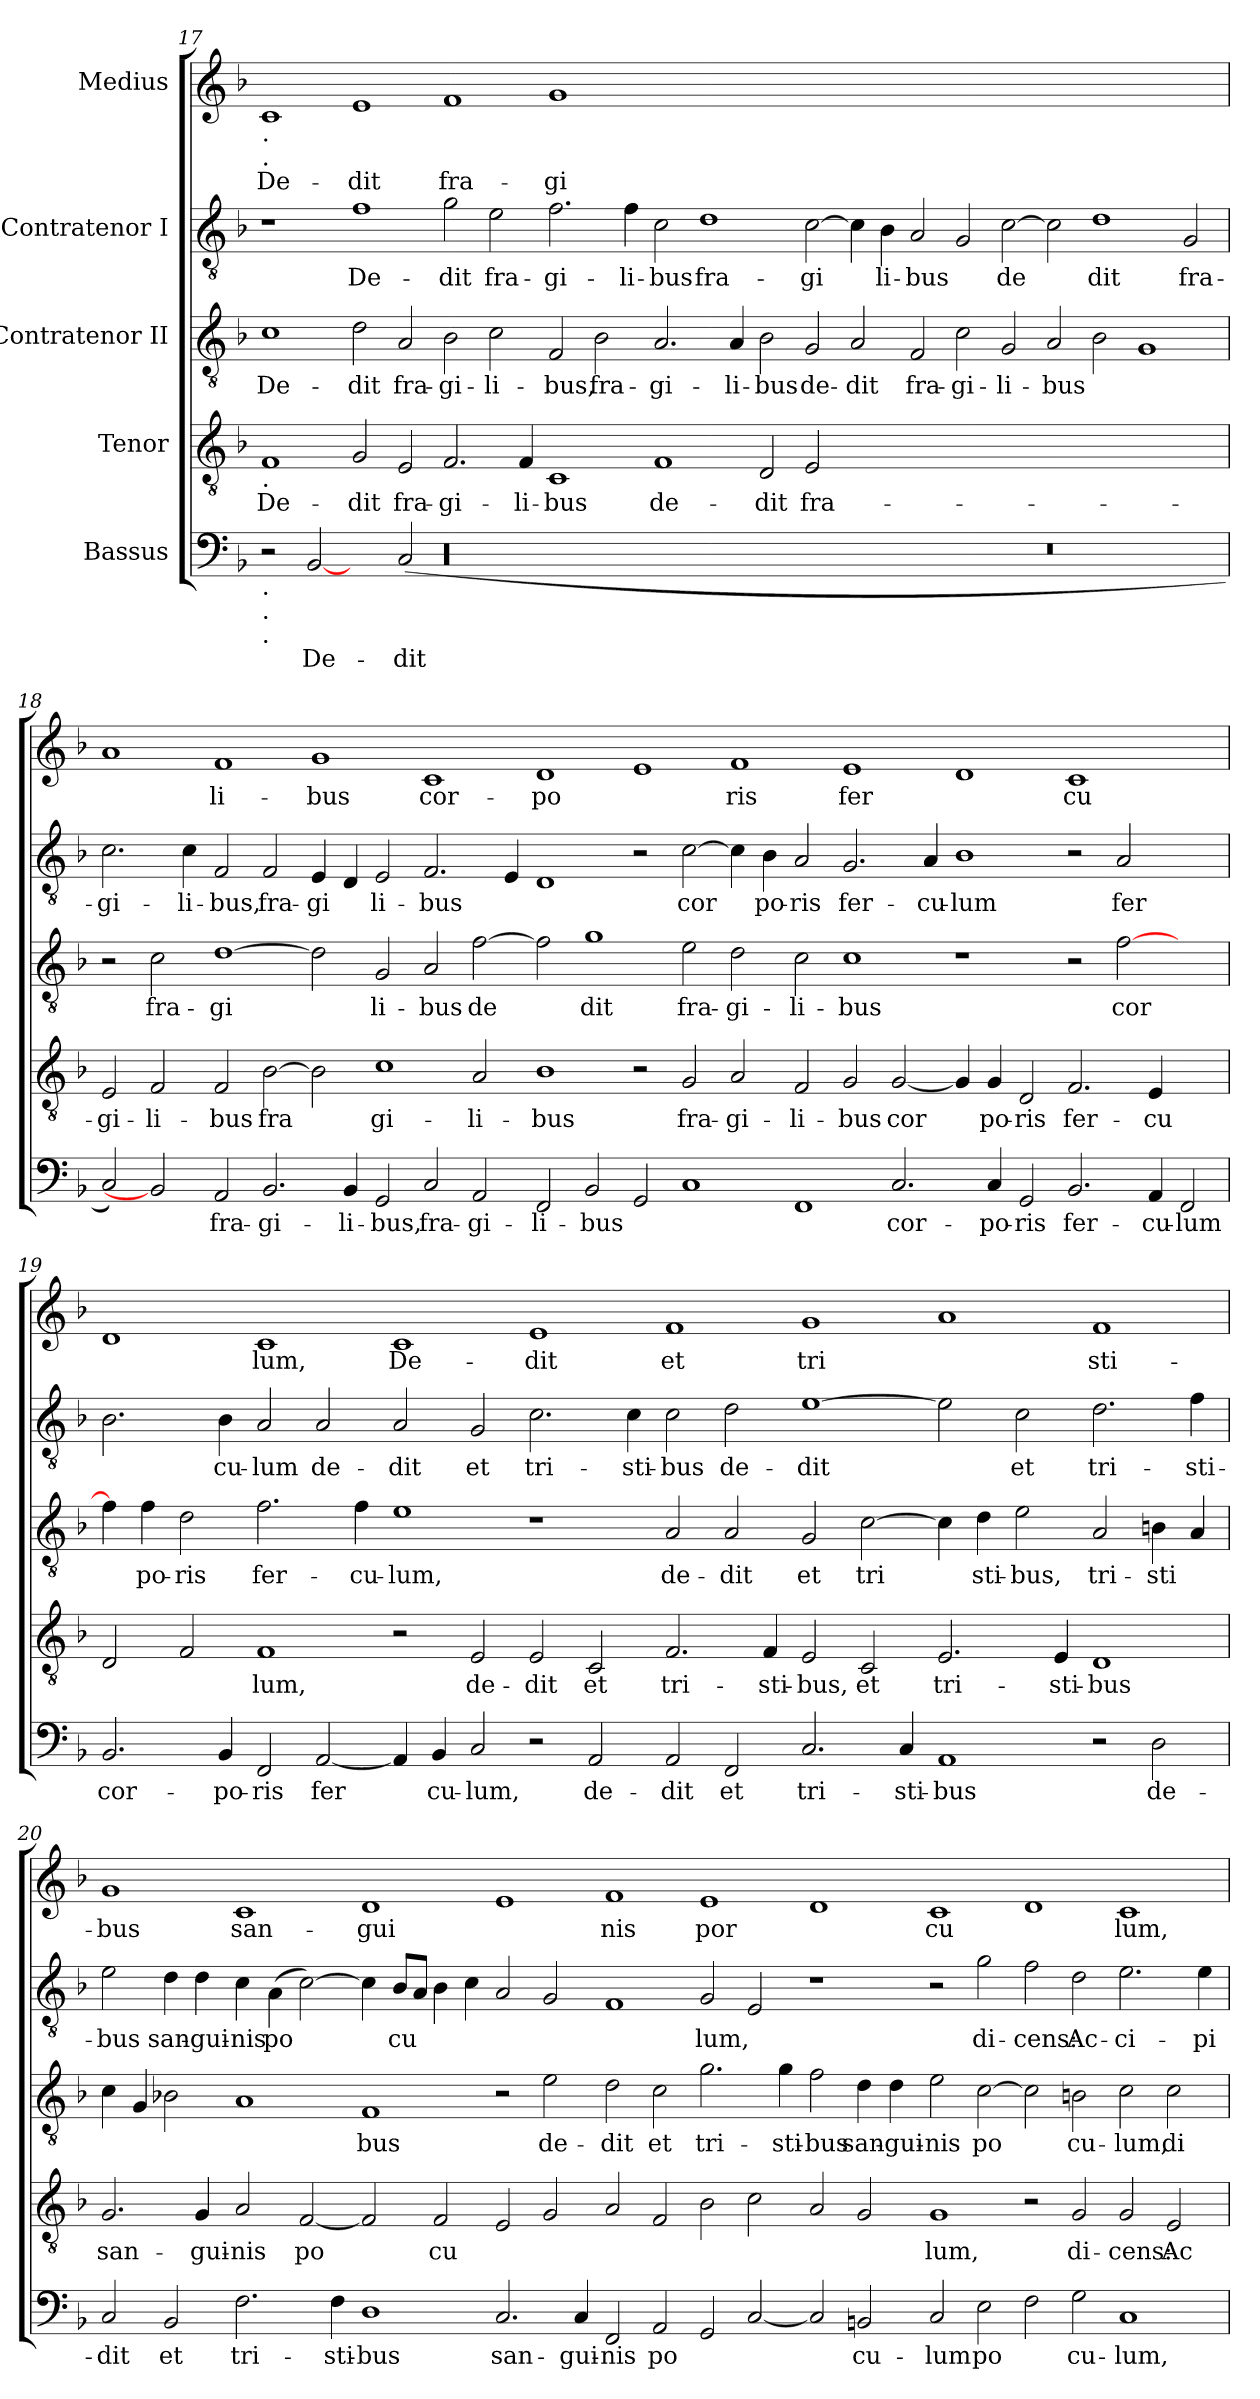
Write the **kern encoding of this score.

**kern	**text	**kern	**text	**kern	**text	**kern	**text	**kern	**text
*part5	*part5	*part4	*part4	*part3	*part3	*part2	*part2	*part1	*part1
*staff5	*staff5	*staff4	*staff4	*staff3	*staff3	*staff2	*staff2	*staff1	*staff1
*I"Bassus	*	*I"Tenor	*	*I"Contratenor II	*	*I"Contratenor I	*	*I"Medius	*
!!LO:LB:g=z
*clefF4	*	*clefGv2	*	*clefGv2	*	*clefGv2	*	*clefG2	*
*k[b-]	*	*k[b-]	*	*k[b-]	*	*k[b-]	*	*k[b-]	*
*F:	*	*F:	*	*F:	*	*F:	*	*F:	*
=17	=17	=17	=17	=17	=17	=17	=17	=17	=17
!	!	!	!	!	!	!	!	!LO:TX:b:t=.	!
!	!	!	!	!	!	!	!	!LO:TX:b:t=.	!
!	!	!LO:TX:b:t=.	!	!	!	!	!	!	!
!LO:TX:b:t=.	!	!	!	!	!	!	!	!	!
!LO:TX:b:t=.	!	!	!	!	!	!	!	!	!
!LO:TX:b:t=.	!	!	!	!	!	!	!	!	!
!	!	!	!LO:LY:b:cj	!	!LO:LY:b:cj	!	!	!	!LO:LY:b:cj
2r	.	1F	De-	1c	De-	1r	.	1c	-De-
!	!LO:LY:b:cj	!	!	!	!	!	!	!	!
[2BB-	De-	.	.	.	.	.	.	.	.
!	!	!	!LO:LY:b:cj	!	!LO:LY:b:cj	!	!LO:LY:b:cj	!	!LO:LY:b:cj
2ryy	.	2G/	-dit	2d\	-dit	1f	De-	1e	-dit
!	!LO:LY:b:cj	!	!LO:LY:b:cj	!	!LO:LY:b:cj	!	!	!	!
(<2C/	-dit	2E/	fra-	2A/	fra-	.	.	.	.
!	!	!	!LO:LY:b:cj	!	!LO:LY:b:cj	!	!LO:LY:b:cj	!	!LO:LY:b:cj
00.r	.	2.F/	-gi-	2B-\	-gi-	2g\	-dit	1f	fra-
!	!	!	!	!	!LO:LY:b:cj	!	!LO:LY:b:cj	!	!
.	.	.	.	2c\	-li-	2e\	fra-	.	.
!	!	!	!LO:LY:b:cj	!	!	!	!	!	!
.	.	4F/	-li-	.	.	.	.	.	.
!	!	!	!LO:LY:b:cj	!	!LO:LY:b:cj	!	!LO:LY:b:cj	!	!LO:LY:b:cj
.	.	1C	-bus	2F/	-bus,	2.f\	-gi-	1g	-gi-
!	!	!	!	!	!LO:LY:b:cj	!	!	!	!
.	.	.	.	2B-\	fra-	.	.	.	.
!	!	!	!	!	!	!	!LO:LY:b:cj	!	!
.	.	.	.	.	.	4f\	-li-	.	.
!	!	!	!LO:LY:b:cj	!	!LO:LY:b:cj	!	!LO:LY:b:cj	!	!
.	.	1F	de-	2.A/	-gi-	2c\	-bus	00.ryy	.
!	!	!	!	!	!	!	!LO:LY:b:cj	!	!
.	.	.	.	.	.	1d	fra-	.	.
!	!	!	!	!	!LO:LY:b:cj	!	!	!	!
.	.	.	.	4A/	-li-	.	.	.	.
!	!	!	!LO:LY:b:cj	!	!LO:LY:b:cj	!	!	!	!
.	.	2D/	-dit	2B-\	-bus	.	.	.	.
!	!	!	!LO:LY:b:cj	!	!LO:LY:b:cj	!	!LO:LY:b:cj	!	!
.	.	2E/	fra-	2G/	de-	[>2c\	-gi-	.	.
!	!	!	!	!	!LO:LY:b:cj	!	!LO:LY:b:cj	!	!
.	.	00ryy	.	2A/	-dit	4c\]	--	.	.
!	!	!	!	!	!	!	!LO:LY:b:cj	!	!
.	.	.	.	.	.	4B-\	-li-	.	.
!	!	!	!	!	!LO:LY:b:cj	!	!LO:LY:b:cj	!	!
.	.	.	.	2F/	fra-	2A/	-bus	.	.
!	!	!	!	!	!LO:LY:b:cj	!	!LO:LY:b:cj	!	!
.	.	.	.	2c\	-gi-	2G/	.	.	.
!	!	!	!	!	!LO:LY:b:cj	!	!LO:LY:b:cj	!	!
.	.	.	.	2G/	-li-	[>2c\	de-	.	.
!	!	!	!	!	!LO:LY:b:cj	!	!LO:LY:b:cj	!	!
0r	.	.	.	2A/	-bus	2c\]	--	.	.
!	!	!	!	!	!LO:LY:b:cj	!	!LO:LY:b:cj	!	!
.	.	.	.	2B-\	.	1d	-dit	.	.
!	!	!	!	!	!LO:LY:b:cj	!	!	!	!
.	.	.	.	1G	.	.	.	.	.
!	!	!	!	!	!	!	!LO:LY:b:cj	!	!
.	.	.	.	.	.	2G/	fra-	.	.
!!LO:PB:g=z
=18	=18	=18	=18	=18	=18	=18	=18	=18	=18
!	!LO:LY:b:cj	!	!LO:LY:b:cj	!	!	!	!LO:LY:b:cj	!	!LO:LY:b:cj
2C/)	.	2E/	-gi-	2r	.	2.c\	-gi-	1a	--
!	!	!	!LO:LY:b:cj	!	!LO:LY:b:cj	!	!	!	!
2BB-]	.	2F/	-li-	2c\	fra-	.	.	.	.
!	!	!	!	!	!	!	!LO:LY:b:cj	!	!
.	.	.	.	.	.	4c\	-li-	.	.
!	!LO:LY:b:cj	!	!LO:LY:b:cj	!	!LO:LY:b:cj	!	!LO:LY:b:cj	!	!LO:LY:b:cj
2AA/	fra-	2F/	-bus	[>1d	-gi-	2F/	-bus,	1f	-li-
!	!LO:LY:b:cj	!	!LO:LY:b:cj	!	!	!	!LO:LY:b:cj	!	!
2.BB-/	-gi-	[>2B-\	fra-	.	.	2F/	fra-	.	.
!	!	!	!LO:LY:b:cj	!	!LO:LY:b:cj	!	!LO:LY:b:cj	!	!LO:LY:b:cj
.	.	2B-\]	--	2d\]	--	4E/	-gi-	1g	-bus
!	!LO:LY:b:cj	!	!	!	!	!	!LO:LY:b:cj	!	!
4BB-/	-li-	.	.	.	.	4D/	--	.	.
!	!LO:LY:b:cj	!	!LO:LY:b:cj	!	!LO:LY:b:cj	!	!LO:LY:b:cj	!	!
2GG/	-bus,	1c	-gi-	2G/	-li-	2E/	-li-	.	.
!	!LO:LY:b:cj	!	!	!	!LO:LY:b:cj	!	!LO:LY:b:cj	!	!LO:LY:b:cj
2C/	fra-	.	.	2A/	-bus	2.F/	-bus	1c	cor-
!	!LO:LY:b:cj	!	!LO:LY:b:cj	!	!LO:LY:b:cj	!	!	!	!
2AA/	-gi-	2A/	-li-	[>2f\	de-	.	.	.	.
!	!	!	!	!	!	!	!LO:LY:b:cj	!	!
.	.	.	.	.	.	4E/	.	.	.
!	!LO:LY:b:cj	!	!LO:LY:b:cj	!	!LO:LY:b:cj	!	!LO:LY:b:cj	!	!LO:LY:b:cj
2FF/	-li-	1B-	-bus	2f\]	--	1D	.	1d	-po-
!	!LO:LY:b:cj	!	!	!	!LO:LY:b:cj	!	!	!	!
2BB-/	-bus	.	.	1g	-dit	.	.	.	.
!	!LO:LY:b:cj	!	!	!	!	!	!	!	!LO:LY:b:cj
2GG/	.	2r	.	.	.	2r	.	1e	--
!	!LO:LY:b:cj	!	!LO:LY:b:cj	!	!LO:LY:b:cj	!	!LO:LY:b:cj	!	!
1C	.	2G/	fra-	2e\	fra-	[>2c\	cor-	.	.
!	!	!	!LO:LY:b:cj	!	!LO:LY:b:cj	!	!LO:LY:b:cj	!	!LO:LY:b:cj
.	.	2A/	-gi-	2d\	-gi-	4c\]	--	1f	-ris
!	!	!	!	!	!	!	!LO:LY:b:cj	!	!
.	.	.	.	.	.	4B-\	-po-	.	.
!	!LO:LY:b:cj	!	!LO:LY:b:cj	!	!LO:LY:b:cj	!	!LO:LY:b:cj	!	!
1FF	.	2F/	-li-	2c\	-li-	2A/	-ris	.	.
!	!	!	!LO:LY:b:cj	!	!LO:LY:b:cj	!	!LO:LY:b:cj	!	!LO:LY:b:cj
.	.	2G/	-bus	1c	-bus	2.G/	fer-	1e	fer-
!	!LO:LY:b:cj	!	!LO:LY:b:cj	!	!	!	!	!	!
2.C/	cor-	[<2G/	cor-	.	.	.	.	.	.
!	!	!	!	!	!	!	!LO:LY:b:cj	!	!
.	.	.	.	.	.	4A/	-cu-	.	.
!	!	!	!LO:LY:b:cj	!	!	!	!LO:LY:b:cj	!	!LO:LY:b:cj
.	.	4G/]	--	1r	.	1B-	-lum	1d	--
!	!LO:LY:b:cj	!	!LO:LY:b:cj	!	!	!	!	!	!
4C/	-po-	4G/	-po-	.	.	.	.	.	.
!	!LO:LY:b:cj	!	!LO:LY:b:cj	!	!	!	!	!	!
2GG/	-ris	2D/	-ris	.	.	.	.	.	.
!	!LO:LY:b:cj	!	!LO:LY:b:cj	!	!	!	!	!	!LO:LY:b:cj
2.BB-/	fer-	2.F/	fer-	2r	.	2r	.	1c	-cu-
!	!	!	!	!	!LO:LY:b:cj	!	!LO:LY:b:cj	!	!
.	.	.	.	[>2f\	cor-	2A/	fer-	.	.
!	!LO:LY:b:cj	!	!LO:LY:b:cj	!	!	!	!	!	!
4AA/	-cu-	4E/	-cu-	.	.	.	.	.	.
!	!LO:LY:b:cj	!	!	!	!	!	!	!	!
2FF/	-lum	2ryy	.	2ryy	.	2ryy	.	2ryy	.
!!LO:PB:g=z
=19	=19	=19	=19	=19	=19	=19	=19	=19	=19
!	!LO:LY:b:cj	!	!LO:LY:b:cj	!	!LO:LY:b:cj	!	!LO:LY:b:cj	!	!LO:LY:b:cj
2.BB-/	cor-	2D/	--	4f\]	--	2.B-\	--	1d	--
!	!	!	!	!	!LO:LY:b:cj	!	!	!	!
.	.	.	.	4f\	-po-	.	.	.	.
!	!	!	!LO:LY:b:cj	!	!LO:LY:b:cj	!	!	!	!
.	.	2F/	--	2d\	-ris	.	.	.	.
!	!LO:LY:b:cj	!	!	!	!	!	!LO:LY:b:cj	!	!
4BB-/	-po-	.	.	.	.	4B-\	-cu-	.	.
!	!LO:LY:b:cj	!	!LO:LY:b:cj	!	!LO:LY:b:cj	!	!LO:LY:b:cj	!	!LO:LY:b:cj
2FF/	-ris	1F	-lum,	2.f\	fer-	2A/	-lum	1c	-lum,
!	!LO:LY:b:cj	!	!	!	!	!	!LO:LY:b:cj	!	!
[<2AA/	fer-	.	.	.	.	2A/	de-	.	.
!	!	!	!	!	!LO:LY:b:cj	!	!	!	!
.	.	.	.	4f\	-cu-	.	.	.	.
!	!LO:LY:b:cj	!	!	!	!LO:LY:b:cj	!	!LO:LY:b:cj	!	!LO:LY:b:cj
4AA/]	--	2r	.	1e	-lum,	2A/	-dit	1c	De-
!	!LO:LY:b:cj	!	!	!	!	!	!	!	!
4BB-/	-cu-	.	.	.	.	.	.	.	.
!	!LO:LY:b:cj	!	!LO:LY:b:cj	!	!	!	!LO:LY:b:cj	!	!
2C/	-lum,	2E/	de-	.	.	2G/	et	.	.
!	!	!	!LO:LY:b:cj	!	!	!	!LO:LY:b:cj	!	!LO:LY:b:cj
2r	.	2E/	-dit	1r	.	2.c\	tri-	1e	-dit
!	!LO:LY:b:cj	!	!LO:LY:b:cj	!	!	!	!	!	!
2AA/	de-	2C/	et	.	.	.	.	.	.
!	!	!	!	!	!	!	!LO:LY:b:cj	!	!
.	.	.	.	.	.	4c\	-sti-	.	.
!	!LO:LY:b:cj	!	!LO:LY:b:cj	!	!LO:LY:b:cj	!	!LO:LY:b:cj	!	!LO:LY:b:cj
2AA/	-dit	2.F/	tri-	2A/	de-	2c\	-bus	1f	et
!	!LO:LY:b:cj	!	!	!	!LO:LY:b:cj	!	!LO:LY:b:cj	!	!
2FF/	et	.	.	2A/	-dit	2d\	de-	.	.
!	!	!	!LO:LY:b:cj	!	!	!	!	!	!
.	.	4F/	-sti-	.	.	.	.	.	.
!	!LO:LY:b:cj	!	!LO:LY:b:cj	!	!LO:LY:b:cj	!	!LO:LY:b:cj	!	!LO:LY:b:cj
2.C/	tri-	2E/	-bus,	2G/	et	[>1e	-dit	1g	tri-
!	!	!	!LO:LY:b:cj	!	!LO:LY:b:cj	!	!	!	!
.	.	2C/	et	[>2c\	tri-	.	.	.	.
!	!LO:LY:b:cj	!	!	!	!	!	!	!	!
4C/	-sti-	.	.	.	.	.	.	.	.
!	!LO:LY:b:cj	!	!LO:LY:b:cj	!	!LO:LY:b:cj	!	!LO:LY:b:cj	!	!LO:LY:b:cj
1AA	-bus	2.E/	tri-	4c\]	--	2e\]	.	1a	--
!	!	!	!	!	!LO:LY:b:cj	!	!	!	!
.	.	.	.	4d\	-sti-	.	.	.	.
!	!	!	!	!	!LO:LY:b:cj	!	!LO:LY:b:cj	!	!
.	.	.	.	2e\	-bus,	2c\	et	.	.
!	!	!	!LO:LY:b:cj	!	!	!	!	!	!
.	.	4E/	-sti-	.	.	.	.	.	.
!	!	!	!LO:LY:b:cj	!	!LO:LY:b:cj	!	!LO:LY:b:cj	!	!LO:LY:b:cj
2r	.	1D	-bus	2A/	tri-	2.d\	tri-	1f	-sti-
!	!LO:LY:b:cj	!	!	!	!LO:LY:b:cj	!	!	!	!
2D\	de-	.	.	4Bn\	-sti-	.	.	.	.
!	!	!	!	!	!LO:LY:b:cj	!	!LO:LY:b:cj	!	!
.	.	.	.	4A/	--	4f\	-sti-	.	.
!!LO:LB:g=z
=20	=20	=20	=20	=20	=20	=20	=20	=20	=20
!	!LO:LY:b:cj	!	!LO:LY:b:cj	!	!LO:LY:b:cj	!	!LO:LY:b:cj	!	!LO:LY:b:cj
2C/	-dit	2.G/	san-	4c\	--	2e\	-bus	1g	-bus
!	!	!	!	!	!LO:LY:b:cj	!	!	!	!
.	.	.	.	4G/	--	.	.	.	.
!	!LO:LY:b:cj	!	!	!	!LO:LY:b:cj	!	!LO:LY:b:cj	!	!
2BB-/	et	.	.	2B-X\	--	4d\	san-	.	.
!	!	!	!LO:LY:b:cj	!	!	!	!LO:LY:b:cj	!	!
.	.	4G/	-gui-	.	.	4d\	-gui-	.	.
!	!LO:LY:b:cj	!	!LO:LY:b:cj	!	!LO:LY:b:cj	!	!LO:LY:b:cj	!	!LO:LY:b:cj
2.F\	tri-	2A/	-nis	1A	--	4c\	-nis	1c	san-
!	!	!	!	!	!	!	!LO:LY:b:cj	!	!
.	.	.	.	.	.	(>4A\	po-	.	.
!	!	!	!LO:LY:b:cj	!	!	!	!LO:LY:b:cj	!	!
.	.	[<2F/	po-	.	.	[>2c\)	--	.	.
!	!LO:LY:b:cj	!	!	!	!	!	!	!	!
4F\	-sti-	.	.	.	.	.	.	.	.
!	!LO:LY:b:cj	!	!LO:LY:b:cj	!	!LO:LY:b:cj	!	!LO:LY:b:cj	!	!LO:LY:b:cj
1D	-bus	2F/]	--	1F	-bus	4c\]	--	1d	-gui-
!	!	!	!	!	!	!	!LO:LY:b:cj	!	!
.	.	.	.	.	.	8B-/L	-cu-	.	.
!	!	!	!	!	!	!	!LO:LY:b:cj	!	!
.	.	.	.	.	.	8A/J	--	.	.
!	!	!	!LO:LY:b:cj	!	!	!	!LO:LY:b:cj	!	!
.	.	2F/	-cu-	.	.	4B-\	--	.	.
!	!	!	!	!	!	!	!LO:LY:b:cj	!	!
.	.	.	.	.	.	4c\	--	.	.
!	!LO:LY:b:cj	!	!LO:LY:b:cj	!	!	!	!LO:LY:b:cj	!	!LO:LY:b:cj
2.C/	san-	2E/	--	2r	.	2A/	--	1e	--
!	!	!	!LO:LY:b:cj	!	!LO:LY:b:cj	!	!LO:LY:b:cj	!	!
.	.	2G/	--	2e\	de-	2G/	--	.	.
!	!LO:LY:b:cj	!	!	!	!	!	!	!	!
4C/	-gui-	.	.	.	.	.	.	.	.
!	!LO:LY:b:cj	!	!LO:LY:b:cj	!	!LO:LY:b:cj	!	!LO:LY:b:cj	!	!LO:LY:b:cj
2FF/	-nis	2A/	--	2d\	-dit	1F	--	1f	-nis
!	!LO:LY:b:cj	!	!LO:LY:b:cj	!	!LO:LY:b:cj	!	!	!	!
2AA/	po-	2F/	--	2c\	et	.	.	.	.
!	!LO:LY:b:cj	!	!LO:LY:b:cj	!	!LO:LY:b:cj	!	!LO:LY:b:cj	!	!LO:LY:b:cj
2GG/	--	2B-\	--	2.g\	tri-	2G/	-lum,	1e	por-
!	!LO:LY:b:cj	!	!LO:LY:b:cj	!	!	!	!LO:LY:b:cj	!	!
[<2C/	--	2c\	--	.	.	2E/	.	.	.
!	!	!	!	!	!LO:LY:b:cj	!	!	!	!
.	.	.	.	4g\	-sti-	.	.	.	.
!	!LO:LY:b:cj	!	!LO:LY:b:cj	!	!LO:LY:b:cj	!	!	!	!LO:LY:b:cj
2C/]	--	2A/	--	2f\	-bus	1r	.	1d	--
!	!LO:LY:b:cj	!	!LO:LY:b:cj	!	!LO:LY:b:cj	!	!	!	!
2BBn/	-cu-	2G/	--	4d\	san-	.	.	.	.
!	!	!	!	!	!LO:LY:b:cj	!	!	!	!
.	.	.	.	4d\	-gui-	.	.	.	.
!	!LO:LY:b:cj	!	!LO:LY:b:cj	!	!LO:LY:b:cj	!	!	!	!LO:LY:b:cj
2C/	-lum	1G	-lum,	2e\	-nis	2r	.	1c	-cu-
!	!LO:LY:b:cj	!	!	!	!LO:LY:b:cj	!	!LO:LY:b:cj	!	!
2E\	po-	.	.	[>2c\	po-	2g\	di-	.	.
!	!LO:LY:b:cj	!	!	!	!LO:LY:b:cj	!	!LO:LY:b:cj	!	!LO:LY:b:cj
2F\	--	2r	.	2c\]	--	2f\	-cens:	1d	--
!	!LO:LY:b:cj	!	!LO:LY:b:cj	!	!LO:LY:b:cj	!	!LO:LY:b:cj	!	!
2G\	-cu-	2G/	di-	2Bn\	-cu-	2d\	Ac-	.	.
!	!LO:LY:b:cj	!	!LO:LY:b:cj	!	!LO:LY:b:cj	!	!LO:LY:b:cj	!	!LO:LY:b:cj
1C	-lum,	2G/	-cens:	2c\	-lum,	2.e\	-ci-	1c	-lum,
!	!	!	!LO:LY:b:cj	!	!LO:LY:b:cj	!	!	!	!
.	.	2E/	Ac-	2c\	di-	.	.	.	.
!	!	!	!	!	!	!	!LO:LY:b:cj	!	!
.	.	.	.	.	.	4e\	-pi-	.	.
=	=	=	=	=	=	=	=	=	=
*-	*-	*-	*-	*-	*-	*-	*-	*-	*-
